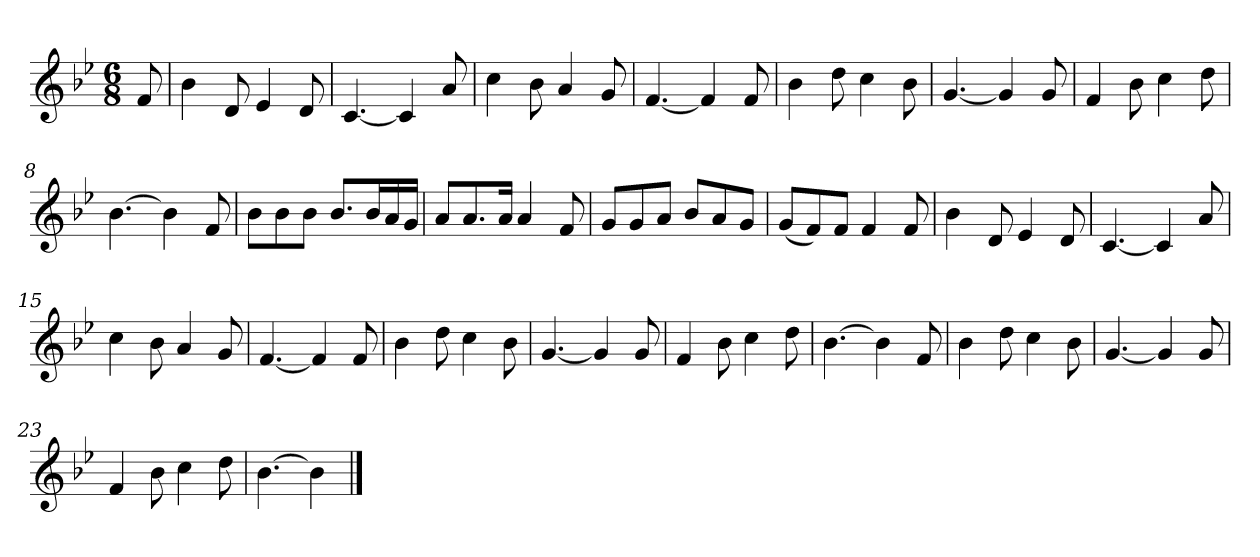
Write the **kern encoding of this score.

**kern
*part1
*staff1
*k[b-e-]
*M6/8
*MM120
=
8f
=1
4b-
8d
4e-
8d
=2
[4.c
4c]
8a
=3
4cc
8b-
4a
8g
=4
[4.f
4f]
8f
=5
4b-
8dd
4cc
8b-
=6
[4.g
4g]
8g
=7
4f
8b-
4cc
8dd
=8
[4.b-
4b-]
8f
=9
8b-L
8b-
8b-J
8.b-L
16b-L
16a
16gJJ
=10
8aL
8.a
16aJk
4a
8f
=11
8gL
8g
8aJ
8b-L
8a
8gJ
=12
(8gL
8f)
8fJ
4f
8f
=13
4b-
8d
4e-
8d
=14
[4.c
4c]
8a
=15
4cc
8b-
4a
8g
=16
[4.f
4f]
8f
=17
4b-
8dd
4cc
8b-
=18
[4.g
4g]
8g
=19
4f
8b-
4cc
8dd
=20
[4.b-
4b-]
8f
=21
4b-
8dd
4cc
8b-
=22
[4.g
4g]
8g
=23
4f
8b-
4cc
8dd
=24
[4.b-
4b-]
==
*-
